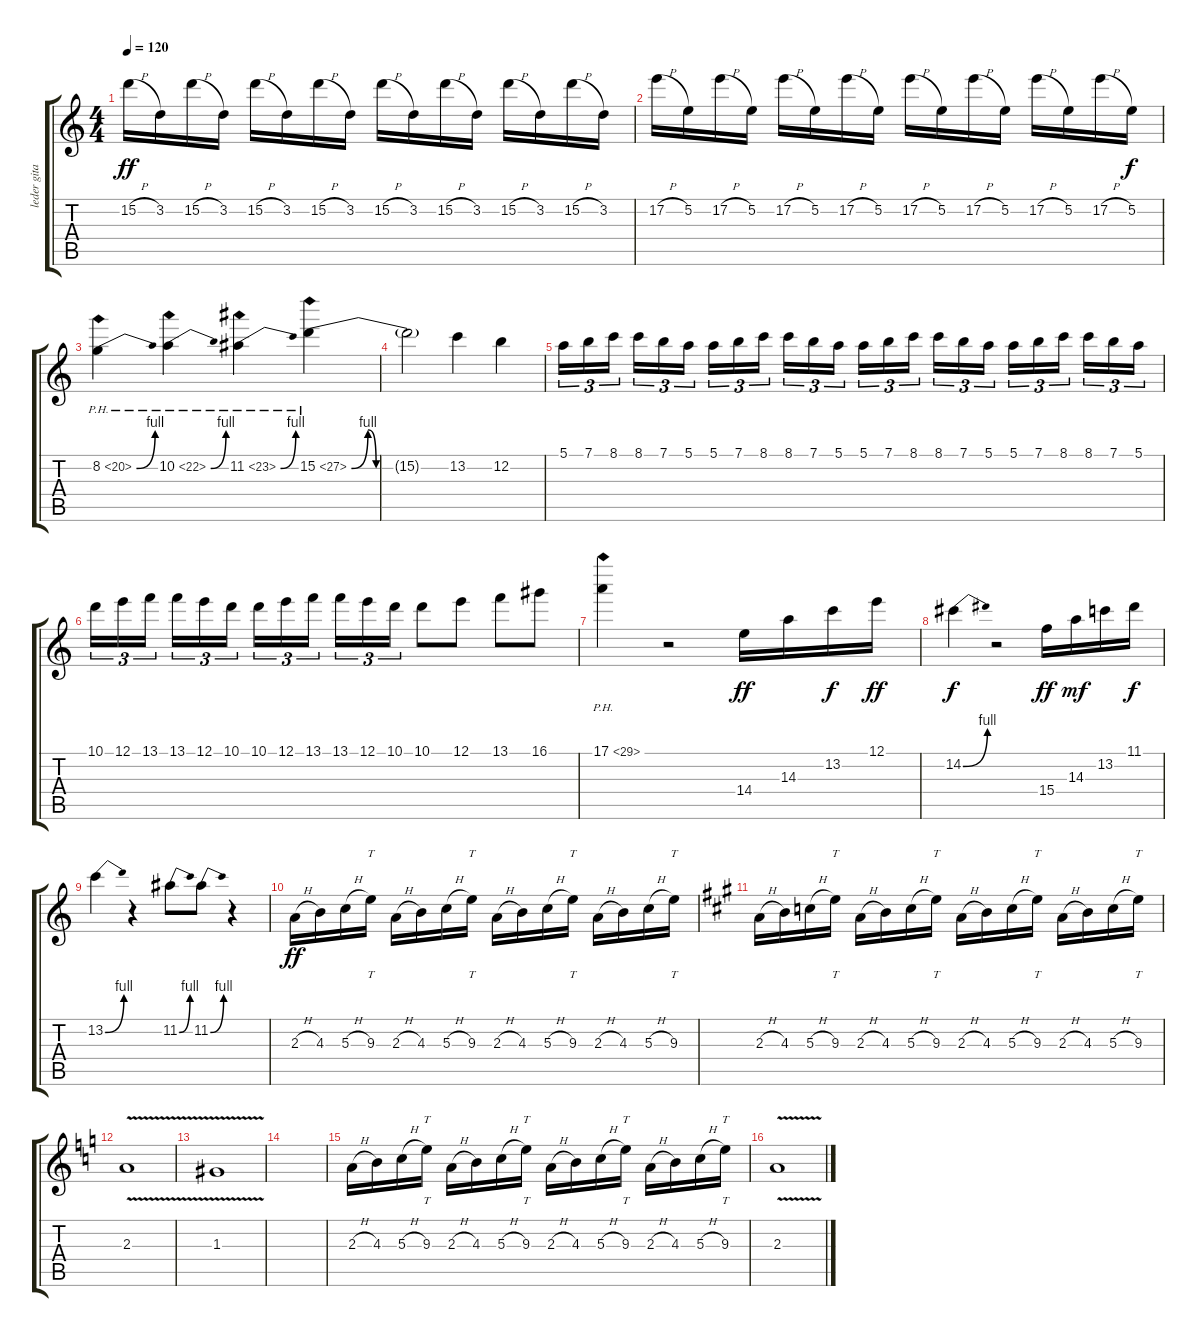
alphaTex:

\track ("leder gitar" "leder gita") {instrument distortionguitar}
\staff {score tabs}
\tuning (E4 B3 G3 D3 A2 E2) {hide}
\ts (4 4)
\tempo 120
\clef g2
\ks c
15.2{h}.16{dy ff} 3.2.16 15.2{h}.16 3.2.16 15.2{h}.16 3.2.16 15.2{h}.16 3.2.16 15.2{h}.16 3.2.16 15.2{h}.16 3.2.16 15.2{h}.16 3.2.16 15.2{h}.16 3.2.16 |
17.2{h}.16 5.2.16 17.2{h}.16 5.2.16 17.2{h}.16 5.2.16 17.2{h}.16 5.2.16 17.2{h}.16 5.2.16 17.2{h}.16 5.2.16 17.2{h}.16 5.2.16 17.2{h}.16 5.2.16{dy f} |
8.2{be (bend 0 0 60 4) ph 12}.4 10.2{be (bend 0 0 60 4) ph 12}.4 11.2{be (bend 0 0 60 4) ph 12}.4 15.2{be (custom 0 0 10 4 15 0 20 0 30 0 43 0 60 0) ph 12}.4 |
15.2{t}.2 13.2.4 12.2.4 |
5.1.16{tu (3 2)} 7.1.16{tu (3 2)} 8.1.16{tu (3 2) beam splitsecondary} 8.1.16{tu (3 2)} 7.1.16{tu (3 2)} 5.1.16{tu (3 2)} 5.1.16{tu (3 2)} 7.1.16{tu (3 2)} 8.1.16{tu (3 2) beam splitsecondary} 8.1.16{tu (3 2)} 7.1.16{tu (3 2)} 5.1.16{tu (3 2)} 5.1.16{tu (3 2)} 7.1.16{tu (3 2)} 8.1.16{tu (3 2) beam splitsecondary} 8.1.16{tu (3 2)} 7.1.16{tu (3 2)} 5.1.16{tu (3 2)} 5.1.16{tu (3 2)} 7.1.16{tu (3 2)} 8.1.16{tu (3 2) beam splitsecondary} 8.1.16{tu (3 2)} 7.1.16{tu (3 2)} 5.1.16{tu (3 2)} |
10.1.16{tu (3 2)} 12.1.16{tu (3 2)} 13.1.16{tu (3 2) beam splitsecondary} 13.1.16{tu (3 2)} 12.1.16{tu (3 2)} 10.1.16{tu (3 2)} 10.1.16{tu (3 2)} 12.1.16{tu (3 2)} 13.1.16{tu (3 2) beam splitsecondary} 13.1.16{tu (3 2)} 12.1.16{tu (3 2)} 10.1.16{tu (3 2)} 10.1.8 12.1.8 13.1.8 16.1.8 |
17.1{ph 12}.4 r.2 14.4.16{dy ff} 14.3.16 13.2.16{dy f} 12.1.16{dy ff} |
14.2{be (bend 0 0 60 4)}.4{dy f} r.2 15.4.16{dy ff} 14.3.16{dy mf} 13.2.16 11.1.16{dy f} |
13.2{be (bend 0 0 60 4)}.4 r.4 11.2{be (bend 0 0 60 4)}.8 11.2{be (bend 0 0 60 4)}.8 r.4 |
2.3{h}.16{dy ff} 4.3.16 5.3{h}.16 9.3.16{tt} 2.3{h}.16 4.3.16 5.3{h}.16 9.3.16{tt} 2.3{h}.16 4.3.16 5.3{h}.16 9.3.16{tt} 2.3{h}.16 4.3.16 5.3{h}.16 9.3.16{tt} |
\ks a
2.3{h}.16 4.3.16 5.3{h}.16 9.3.16{tt} 2.3{h}.16 4.3.16 5.3{h}.16 9.3.16{tt} 2.3{h}.16 4.3.16 5.3{h}.16 9.3.16{tt} 2.3{h}.16 4.3.16 5.3{h}.16 9.3.16{tt} |
\ks c
2.3{v}.1 |
1.3{v}.1 |
|
2.3{h}.16 4.3.16 5.3{h}.16 9.3.16{tt} 2.3{h}.16 4.3.16 5.3{h}.16 9.3.16{tt} 2.3{h}.16 4.3.16 5.3{h}.16 9.3.16{tt} 2.3{h}.16 4.3.16 5.3{h}.16 9.3.16{tt} |
2.3{v}.1
